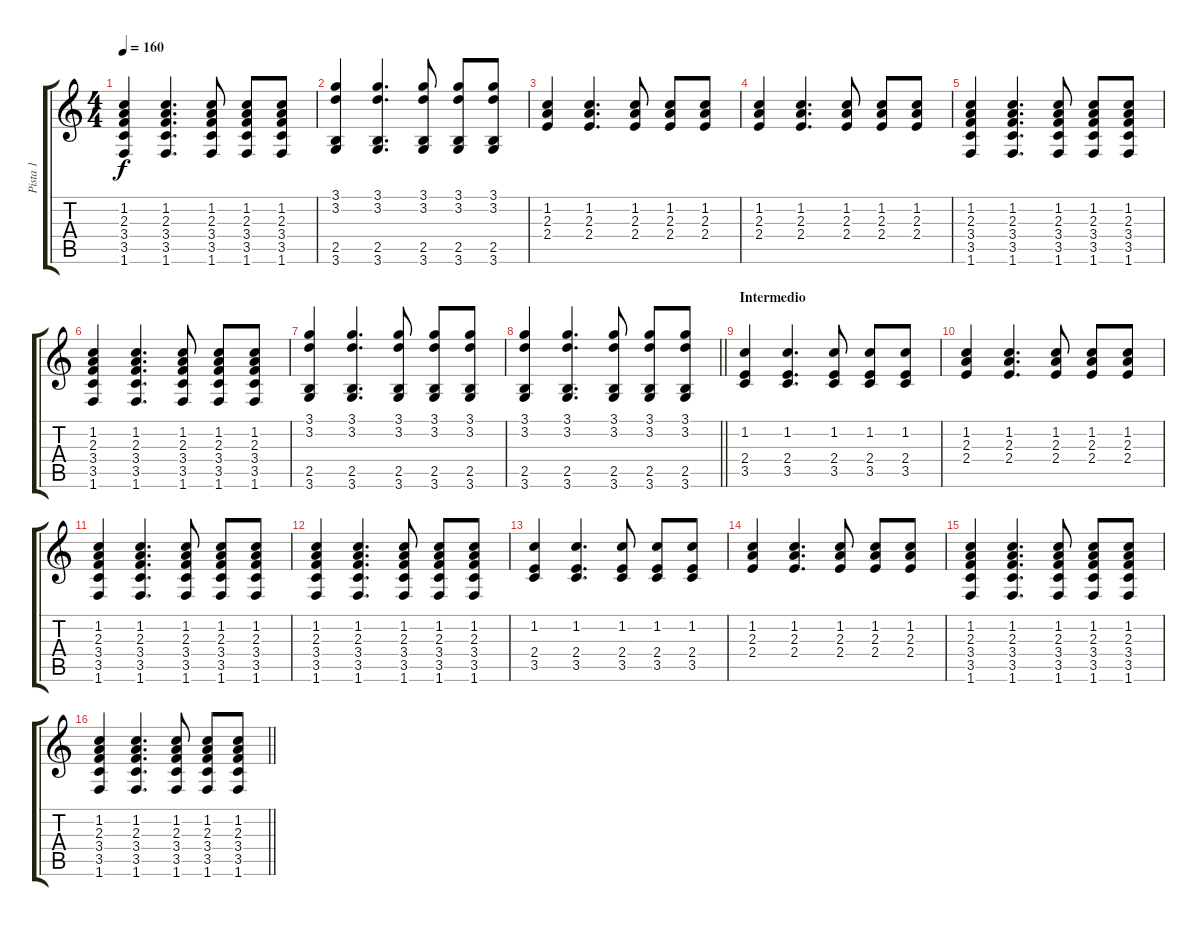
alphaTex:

\track ("Pista 1" "Pista 1") {instrument acousticguitarsteel}
\staff {score tabs}
\tuning (E4 B3 G3 D3 A2 E2) {hide}
\ts (4 4)
\tempo 160
\clef g2
\ks c
(1.2 2.3 3.4 3.5 1.6).4{dy f} (1.2 2.3 3.4 3.5 1.6).4{d} (1.2 2.3 3.4 3.5 1.6).8 (1.2 2.3 3.4 3.5 1.6).8 (1.2 2.3 3.4 3.5 1.6).8 |
(3.1 3.2 2.5 3.6).4 (3.1 3.2 2.5 3.6).4{d} (3.1 3.2 2.5 3.6).8 (3.1 3.2 2.5 3.6).8 (3.1 3.2 2.5 3.6).8 |
(1.2 2.3 2.4).4 (1.2 2.3 2.4).4{d} (1.2 2.3 2.4).8 (1.2 2.3 2.4).8 (1.2 2.3 2.4).8 |
(1.2 2.3 2.4).4 (1.2 2.3 2.4).4{d} (1.2 2.3 2.4).8 (1.2 2.3 2.4).8 (1.2 2.3 2.4).8 |
(1.2 2.3 3.4 3.5 1.6).4 (1.2 2.3 3.4 3.5 1.6).4{d} (1.2 2.3 3.4 3.5 1.6).8 (1.2 2.3 3.4 3.5 1.6).8 (1.2 2.3 3.4 3.5 1.6).8 |
(1.2 2.3 3.4 3.5 1.6).4 (1.2 2.3 3.4 3.5 1.6).4{d} (1.2 2.3 3.4 3.5 1.6).8 (1.2 2.3 3.4 3.5 1.6).8 (1.2 2.3 3.4 3.5 1.6).8 |
(3.1 3.2 2.5 3.6).4 (3.1 3.2 2.5 3.6).4{d} (3.1 3.2 2.5 3.6).8 (3.1 3.2 2.5 3.6).8 (3.1 3.2 2.5 3.6).8 |
\barLineRight lightlight
(3.1 3.2 2.5 3.6).4 (3.1 3.2 2.5 3.6).4{d} (3.1 3.2 2.5 3.6).8 (3.1 3.2 2.5 3.6).8 (3.1 3.2 2.5 3.6).8 |
\section ("" "Intermedio")
(1.2 2.4 3.5).4 (1.2 2.4 3.5).4{d} (1.2 2.4 3.5).8 (1.2 2.4 3.5).8 (1.2 2.4 3.5).8 |
(1.2 2.3 2.4).4 (1.2 2.3 2.4).4{d} (1.2 2.3 2.4).8 (1.2 2.3 2.4).8 (1.2 2.3 2.4).8 |
(1.2 2.3 3.4 3.5 1.6).4 (1.2 2.3 3.4 3.5 1.6).4{d} (1.2 2.3 3.4 3.5 1.6).8 (1.2 2.3 3.4 3.5 1.6).8 (1.2 2.3 3.4 3.5 1.6).8 |
(1.2 2.3 3.4 3.5 1.6).4 (1.2 2.3 3.4 3.5 1.6).4{d} (1.2 2.3 3.4 3.5 1.6).8 (1.2 2.3 3.4 3.5 1.6).8 (1.2 2.3 3.4 3.5 1.6).8 |
(1.2 2.4 3.5).4 (1.2 2.4 3.5).4{d} (1.2 2.4 3.5).8 (1.2 2.4 3.5).8 (1.2 2.4 3.5).8 |
(1.2 2.3 2.4).4 (1.2 2.3 2.4).4{d} (1.2 2.3 2.4).8 (1.2 2.3 2.4).8 (1.2 2.3 2.4).8 |
(1.2 2.3 3.4 3.5 1.6).4 (1.2 2.3 3.4 3.5 1.6).4{d} (1.2 2.3 3.4 3.5 1.6).8 (1.2 2.3 3.4 3.5 1.6).8 (1.2 2.3 3.4 3.5 1.6).8 |
\barLineRight lightlight
(1.2 2.3 3.4 3.5 1.6).4 (1.2 2.3 3.4 3.5 1.6).4{d} (1.2 2.3 3.4 3.5 1.6).8 (1.2 2.3 3.4 3.5 1.6).8 (1.2 2.3 3.4 3.5 1.6).8
